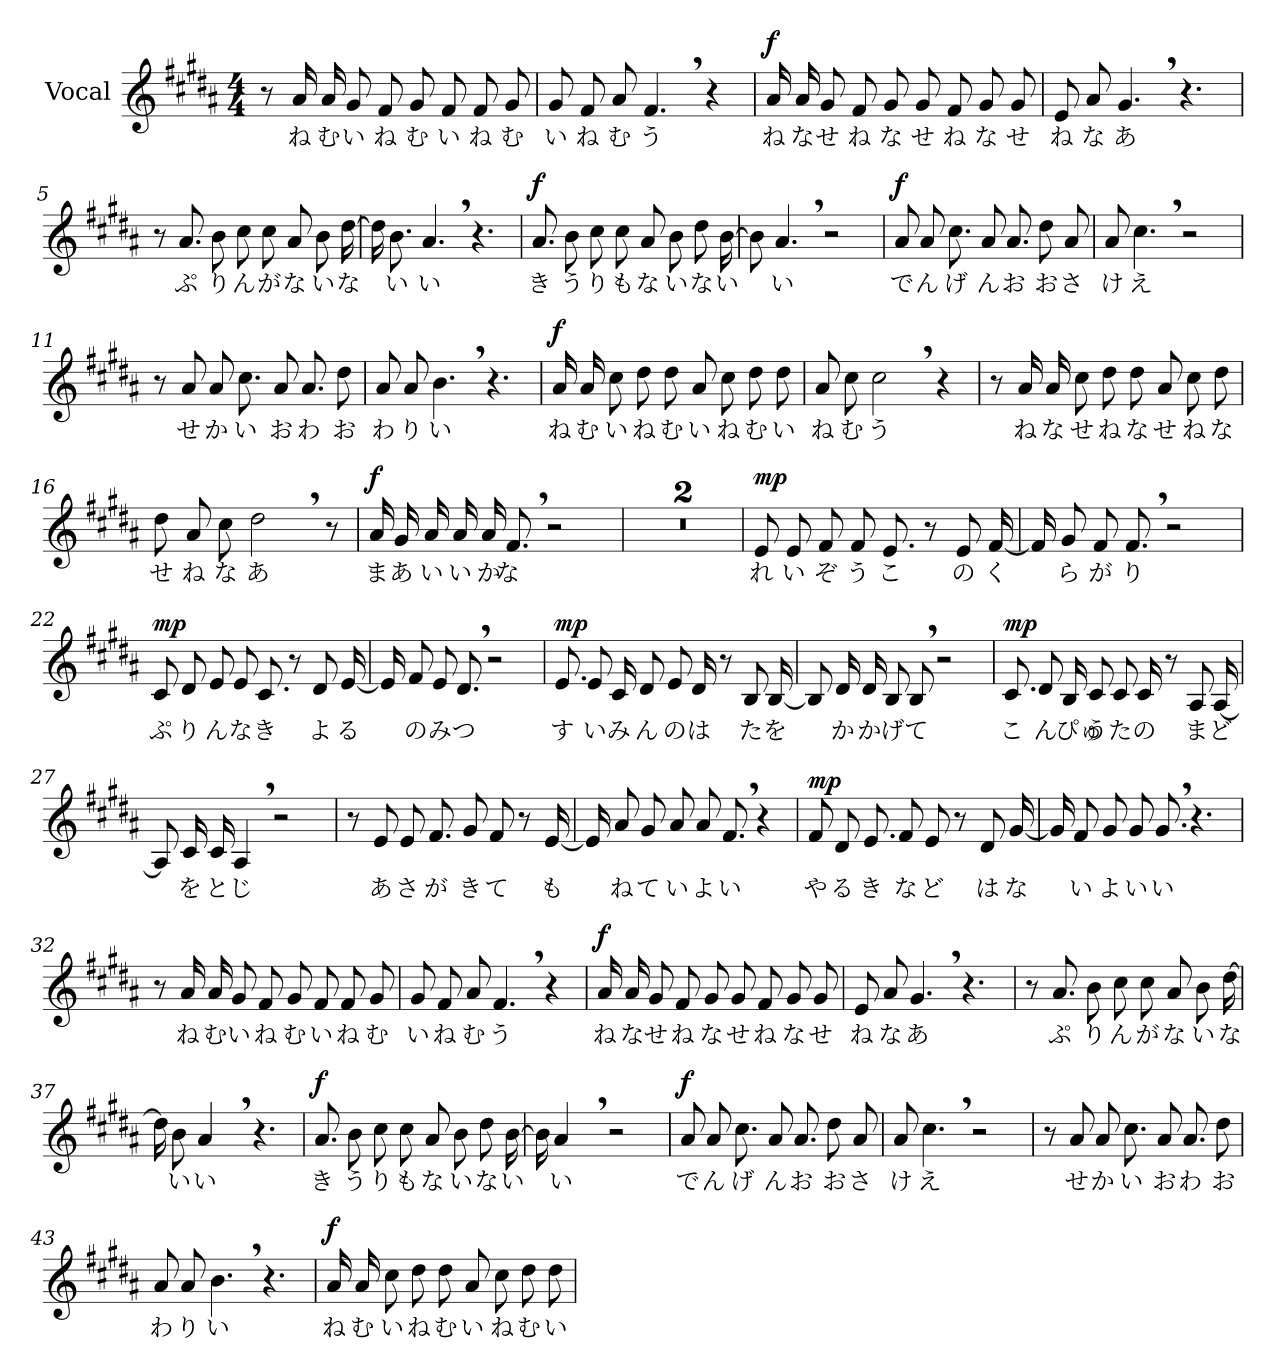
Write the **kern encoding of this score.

**kern	**text	**dynam
*part1	*part1	*part1
*staff1	*staff1	*staff1
*I"Vocal	*	*
*clefG2	*	*
*k[f#c#g#d#a#]	*	*
*M4/4	*	*
=1	=1	=1
8r	.	.
16a#	ね	.
16a#	む	.
8g#	い	.
8f#	ね	.
8g#	む	.
8f#	い	.
8f#	ね	.
8g#	む	.
=2	=2	=2
8g#	い	.
8f#	ね	.
8a#	む	.
4.f#,	う	.
4r	.	.
=3	=3	=3
!	!	!LO:DY:b
16a#	ね	f
16a#	な	.
8g#	せ	.
8f#	ね	.
8g#	な	.
8g#	せ	.
8f#	ね	.
8g#	な	.
8g#	せ	.
=4	=4	=4
8e	ね	.
8a#	な	.
4.g#,	あ	.
4.r	.	.
=5	=5	=5
8r	.	.
8.a#	ぷ	.
8b	り	.
8cc#	ん	.
8cc#	が	.
8a#	な	.
8b	い	.
[16dd#	な	.
=6	=6	=6
16dd#]	.	.
8.b	い	.
4.a#,	い	.
4.r	.	.
=7	=7	=7
!	!	!LO:DY:b
8.a#	き	f
8b	う	.
8cc#	り	.
8cc#	も	.
8a#	な	.
8b	い	.
8dd#	な	.
[16b	い	.
=8	=8	=8
8b]	.	.
4.a#,	い	.
2r	.	.
=9	=9	=9
!	!	!LO:DY:b
8a#	で	f
8a#	ん	.
8.cc#	げ	.
8a#	ん	.
8.a#	お	.
8dd#	お	.
8a#	さ	.
=10	=10	=10
8a#	け	.
4.cc#,	え	.
2r	.	.
=11	=11	=11
8r	.	.
8a#	せ	.
8a#	か	.
8.cc#	い	.
8a#	お	.
8.a#	わ	.
8dd#	お	.
=12	=12	=12
8a#	わ	.
8a#	り	.
4.b,	い	.
4.r	.	.
=13	=13	=13
!	!	!LO:DY:b
16a#	ね	f
16a#	む	.
8cc#	い	.
8dd#	ね	.
8dd#	む	.
8a#	い	.
8cc#	ね	.
8dd#	む	.
8dd#	い	.
=14	=14	=14
8a#	ね	.
8cc#	む	.
2cc#,	う	.
4r	.	.
=15	=15	=15
8r	.	.
16a#	ね	.
16a#	な	.
8cc#	せ	.
8dd#	ね	.
8dd#	な	.
8a#	せ	.
8cc#	ね	.
8dd#	な	.
=16	=16	=16
8dd#	せ	.
8a#	ね	.
8cc#	な	.
2dd#,	あ	.
8r	.	.
=17	=17	=17
!	!	!LO:DY:b
16a#	ま	f
16g#	あ	.
16a#	い	.
16a#	い	.
16a#	か	.
8.f#,	な	.
2r	.	.
=18	=18	=18
1r	.	.
=19	=19	=19
1r	.	.
=20	=20	=20
!	!	!LO:DY:b
8e	れ	mp
8e	い	.
8f#	ぞ	.
8f#	う	.
8.e	こ	.
8r	.	.
8e	の	.
[16f#	く	.
=21	=21	=21
16f#]	.	.
8g#	ら	.
8f#	が	.
8.f#,	り	.
2r	.	.
=22	=22	=22
!	!	!LO:DY:b
8c#	ぷ	mp
8d#	り	.
8e	ん	.
8e	な	.
8.c#	き	.
8r	.	.
8d#	よ	.
[16e	る	.
=23	=23	=23
16e]	.	.
8f#	の	.
8e	み	.
8.d#,	つ	.
2r	.	.
=24	=24	=24
!	!	!LO:DY:b
8.e	す	mp
8e	い	.
16c#	み	.
8d#	ん	.
8e	の	.
16d#	は	.
8r	.	.
8B	た	.
[16B	を	.
=25	=25	=25
8B]	.	.
16d#	か	.
16d#	か	.
8B	げ	.
8B,	て	.
2r	.	.
=26	=26	=26
!	!	!LO:DY:b
8.c#	こ	mp
8d#	ん	.
16B	ぴゅ	.
8c#	う	.
8c#	た	.
16c#	の	.
8r	.	.
8A#	ま	.
[16A#	ど	.
=27	=27	=27
8A#]	.	.
16c#	を	.
16c#	と	.
4A#,	じ	.
2r	.	.
=28	=28	=28
8r	.	.
8e	あ	.
8e	さ	.
8.f#	が	.
8g#	き	.
8f#	て	.
8r	.	.
[16e	も	.
=29	=29	=29
16e]	.	.
8a#	ね	.
8g#	て	.
8a#	い	.
8a#	よ	.
8.f#,	い	.
4r	.	.
=30	=30	=30
!	!	!LO:DY:b
8f#	や	mp
8d#	る	.
8.e	き	.
8f#	な	.
8e	ど	.
8r	.	.
8d#	は	.
[16g#	な	.
=31	=31	=31
16g#]	.	.
8f#	い	.
8g#	よ	.
8g#	い	.
8.g#,	い	.
4.r	.	.
=32	=32	=32
8r	.	.
16a#	ね	.
16a#	む	.
8g#	い	.
8f#	ね	.
8g#	む	.
8f#	い	.
8f#	ね	.
8g#	む	.
=33	=33	=33
8g#	い	.
8f#	ね	.
8a#	む	.
4.f#,	う	.
4r	.	.
=34	=34	=34
!	!	!LO:DY:b
16a#	ね	f
16a#	な	.
8g#	せ	.
8f#	ね	.
8g#	な	.
8g#	せ	.
8f#	ね	.
8g#	な	.
8g#	せ	.
=35	=35	=35
8e	ね	.
8a#	な	.
4.g#,	あ	.
4.r	.	.
=36	=36	=36
8r	.	.
8.a#	ぷ	.
8b	り	.
8cc#	ん	.
8cc#	が	.
8a#	な	.
8b	い	.
[16dd#	な	.
=37	=37	=37
16dd#]	.	.
8b	い	.
!LO:N:vis=4	!	!
4..a#,	い	.
4.r	.	.
=38	=38	=38
!	!	!LO:DY:b
8.a#	き	f
8b	う	.
8cc#	り	.
8cc#	も	.
8a#	な	.
8b	い	.
8dd#	な	.
[16b	い	.
=39	=39	=39
16b]	.	.
!LO:N:vis=4	!	!
4..a#,	い	.
2r	.	.
=40	=40	=40
!	!	!LO:DY:b
8a#	で	f
8a#	ん	.
8.cc#	げ	.
8a#	ん	.
8.a#	お	.
8dd#	お	.
8a#	さ	.
=41	=41	=41
8a#	け	.
4.cc#,	え	.
2r	.	.
=42	=42	=42
8r	.	.
8a#	せ	.
8a#	か	.
8.cc#	い	.
8a#	お	.
8.a#	わ	.
8dd#	お	.
=43	=43	=43
8a#	わ	.
8a#	り	.
4.b,	い	.
4.r	.	.
=44	=44	=44
!	!	!LO:DY:b
16a#	ね	f
16a#	む	.
8cc#	い	.
8dd#	ね	.
8dd#	む	.
8a#	い	.
8cc#	ね	.
8dd#	む	.
8dd#	い	.
=	=	=
*-	*-	*-
